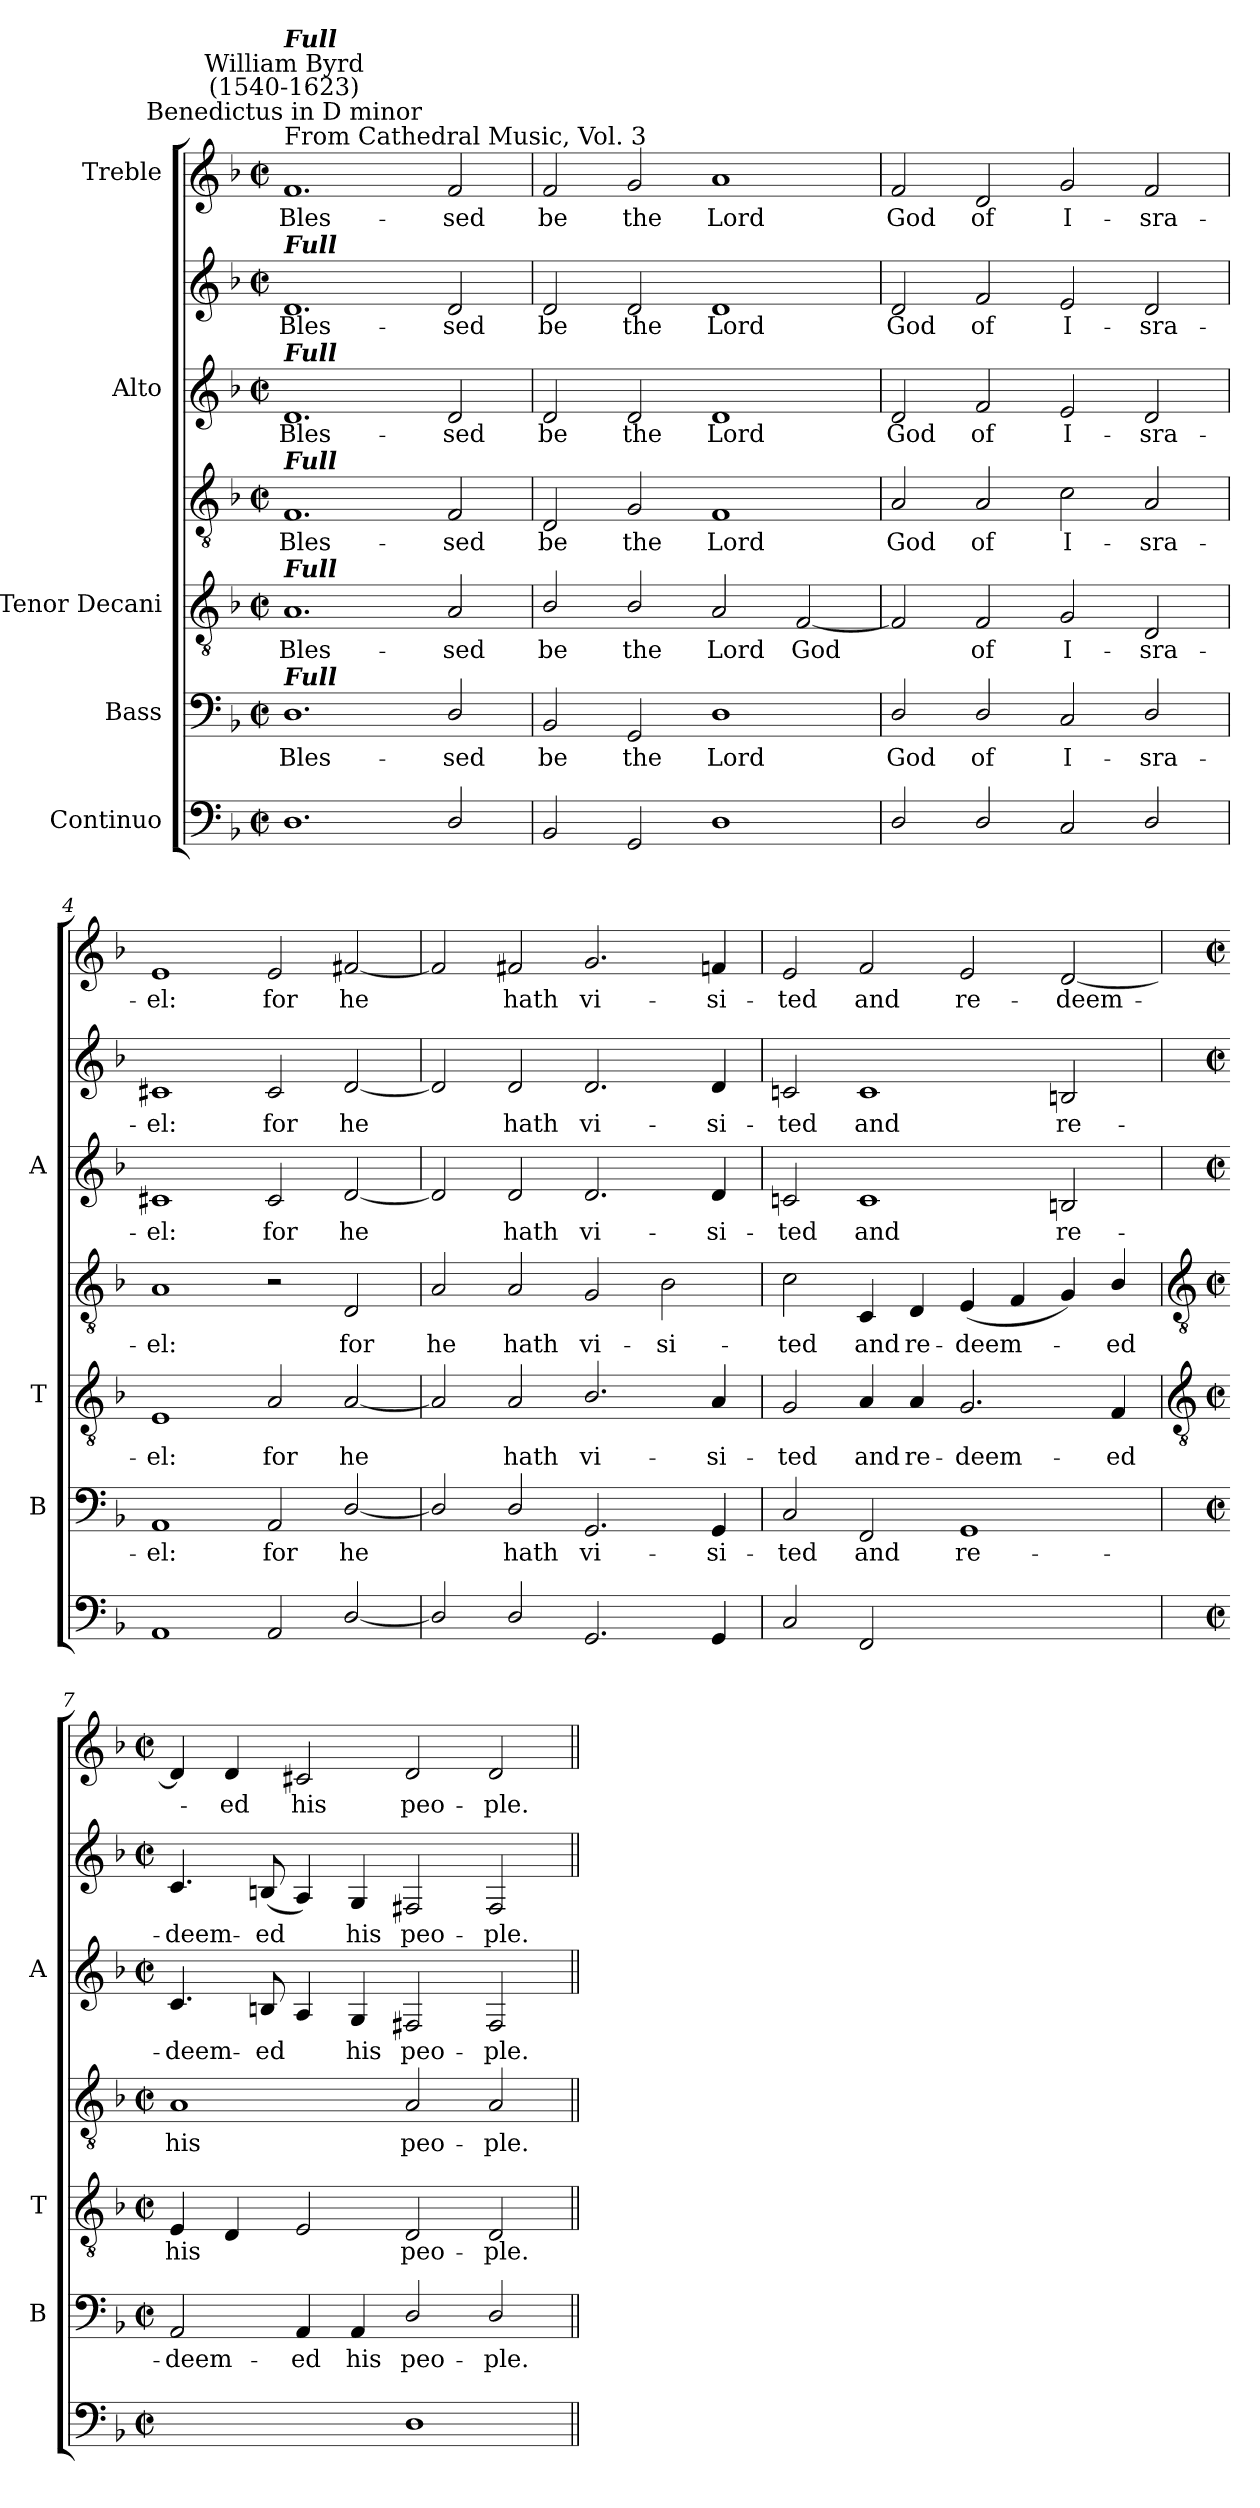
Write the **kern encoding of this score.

**kern	**text	**text	**kern	**text	**kern	**text	**kern	**text	**kern	**text	**kern	**text	**kern	**text
*part5	*part5	*part5	*part4	*part4	*part3	*part3	*part3	*part3	*part2	*part2	*part2	*part2	*part1	*part1
*staff7	*staff7	*staff7	*staff6	*staff6	*staff5	*staff5	*staff4	*staff4	*staff3	*staff3	*staff2	*staff2	*staff1	*staff1
*I"Continuo	*	*	*I"Bass	*	*I"Tenor Decani	*	*	*	*I"Alto	*	*	*	*I"Treble	*
*	*	*	*I'B	*	*I'T	*	*	*	*I'A	*	*	*	*	*
*clefF4	*	*	*clefF4	*	*clefGv2	*	*clefGv2	*	*	*	*clefG2	*	*clefG2	*
*k[b-]	*	*	*k[b-]	*	*k[b-]	*	*k[b-]	*	*k[b-]	*	*k[b-]	*	*k[b-]	*
*F:	*	*	*F:	*	*F:	*	*F:	*	*F:	*	*F:	*	*F:	*
*M4/2	*	*	*M4/2	*	*M4/2	*	*M4/2	*	*M4/2	*	*M4/2	*	*M4/2	*
*met(c|)	*	*	*met(c|)	*	*met(c|)	*	*met(c|)	*	*met(c|)	*	*met(c|)	*	*met(c|)	*
=1	=1	=1	=1	=1	=1	=1	=1	=1	=1	=1	=1	=1	=1	=1
!	!	!	!	!	!	!	!	!	!	!	!	!	!LO:TX:a:t=From Cathedral Music, Vol. 3	!
!	!	!	!	!	!	!	!	!	!	!	!	!	!LO:TX:a:cj:t=Benedictus in D minor	!
!	!	!	!	!	!	!	!	!	!	!	!	!	!LO:TX:a:cj:t=William Byrd\n(1540-1623)	!
!	!	!	!	!	!	!	!	!	!	!	!	!	!LO:TX:a:Bi:t=Full	!
!	!	!	!	!	!	!	!	!	!	!	!LO:TX:a:Bi:t=Full	!	!	!
!	!	!	!	!	!	!	!	!	!LO:TX:a:Bi:t=Full	!	!	!	!	!
!	!	!	!	!	!	!	!LO:TX:a:Bi:t=Full	!	!	!	!	!	!	!
!	!	!	!	!	!LO:TX:a:Bi:t=Full	!	!	!	!	!	!	!	!	!
!	!	!	!LO:TX:a:Bi:t=Full	!	!	!	!	!	!	!	!	!	!	!
!	!	!	!	!LO:LY:b	!	!LO:LY:b	!	!LO:LY:b	!	!LO:LY:b	!	!LO:LY:b	!	!LO:LY:b
1.D	.	.	1.D	Bles-	1.A	Bles-	1.F	Bles-	1.d	Bles-	1.d	Bles-	1.f	Bles-
!	!	!	!	!LO:LY:b	!	!LO:LY:b	!	!LO:LY:b	!	!LO:LY:b	!	!LO:LY:b	!	!LO:LY:b
2D/	.	.	2D/	-sed	2A	-sed	2F	-sed	2d	-sed	2d	-sed	2f	-sed
=2	=2	=2	=2	=2	=2	=2	=2	=2	=2	=2	=2	=2	=2	=2
!	!	!	!	!LO:LY:b	!	!LO:LY:b	!	!LO:LY:b	!	!LO:LY:b	!	!LO:LY:b	!	!LO:LY:b
2BB-	.	.	2BB-	be	2B-/	be	2D	be	2d	be	2d	be	2f	be
!	!	!	!	!LO:LY:b	!	!LO:LY:b	!	!LO:LY:b	!	!LO:LY:b	!	!LO:LY:b	!	!LO:LY:b
2GG	.	.	2GG	the	2B-/	the	2G	the	2d	the	2d	the	2g	the
!	!	!	!	!LO:LY:b	!	!LO:LY:b	!	!LO:LY:b	!	!LO:LY:b	!	!LO:LY:b	!	!LO:LY:b
1D	.	.	1D	Lord	2A	Lord	1F	Lord	1d	Lord	1d	Lord	1a	Lord
!	!	!	!	!	!	!LO:LY:b	!	!	!	!	!	!	!	!
.	.	.	.	.	[2F	God	.	.	.	.	.	.	.	.
=3	=3	=3	=3	=3	=3	=3	=3	=3	=3	=3	=3	=3	=3	=3
!	!	!	!	!LO:LY:b	!	!	!	!LO:LY:b	!	!LO:LY:b	!	!LO:LY:b	!	!LO:LY:b
2D/	.	.	2D/	God	2F]	.	2A	God	2d	God	2d	God	2f	God
!	!	!	!	!LO:LY:b	!	!LO:LY:b	!	!LO:LY:b	!	!LO:LY:b	!	!LO:LY:b	!	!LO:LY:b
2D/	.	.	2D/	of	2F	-of	2A	of	2f	of	2f	of	2d	of
!	!	!	!	!LO:LY:b	!	!LO:LY:b	!	!LO:LY:b	!	!LO:LY:b	!	!LO:LY:b	!	!LO:LY:b
2C	.	.	2C	I-	2G	I-	2c	I-	2e	I-	2e	I-	2g	I-
!	!	!	!	!LO:LY:b	!	!LO:LY:b	!	!LO:LY:b	!	!LO:LY:b	!	!LO:LY:b	!	!LO:LY:b
2D/	.	.	2D/	-sra-	2D	-sra-	2A	-sra-	2d	-sra-	2d	-sra-	2f	-sra-
=4	=4	=4	=4	=4	=4	=4	=4	=4	=4	=4	=4	=4	=4	=4
!	!	!	!	!LO:LY:b	!	!LO:LY:b	!	!LO:LY:b	!	!LO:LY:b	!	!LO:LY:b	!	!LO:LY:b
1AA	.	.	1AA	-el:	1E	el:	1A	-el:	1c#X	-el:	1c#X	-el:	1e	-el:
!	!	!	!	!LO:LY:b	!	!LO:LY:b	!	!	!	!LO:LY:b	!	!LO:LY:b	!	!LO:LY:b
2AA	.	.	2AA	for	2A	for	2r	.	2c#	for	2c#	for	2e	for
!	!	!	!	!LO:LY:b	!	!LO:LY:b	!	!LO:LY:b	!	!LO:LY:b	!	!LO:LY:b	!	!LO:LY:b
[2D/	.	.	[2D/	he	[2A	he	2D	for	[2d	he	[2d	he	[2f#X	he
=5	=5	=5	=5	=5	=5	=5	=5	=5	=5	=5	=5	=5	=5	=5
!	!	!	!	!	!	!	!	!LO:LY:b	!	!	!	!	!	!
2D/]	.	.	2D/]	.	2A]	.	2A	he	2d]	.	2d]	.	2f#]	.
!	!	!	!	!LO:LY:b	!	!LO:LY:b	!	!LO:LY:b	!	!LO:LY:b	!	!LO:LY:b	!	!LO:LY:b
2D/	.	.	2D/	hath	2A	-hath	2A	hath	2d	hath	2d	hath	2f#	hath
!	!	!	!	!LO:LY:b	!	!LO:LY:b	!	!LO:LY:b	!	!LO:LY:b	!	!LO:LY:b	!	!LO:LY:b
2.GG	.	.	2.GG	vi-	2.B-/	vi-	2G	vi-	2.d	vi-	2.d	vi-	2.g	vi-
!	!	!	!	!	!	!	!	!LO:LY:b	!	!	!	!	!	!
.	.	.	.	.	.	.	2B-	-si-	.	.	.	.	.	.
!	!	!	!	!LO:LY:b	!	!LO:LY:b	!	!	!	!LO:LY:b	!	!LO:LY:b	!	!LO:LY:b
4GG	.	.	4GG	-si-	4A	-si-	.	.	4d	-si-	4d	-si-	4fn	-si-
=6	=6	=6	=6	=6	=6	=6	=6	=6	=6	=6	=6	=6	=6	=6
!	!	!	!	!LO:LY:b	!	!LO:LY:b	!	!LO:LY:b	!	!LO:LY:b	!	!LO:LY:b	!	!LO:LY:b
2C	.	.	2C	-ted	2G	ted	2c	-ted	2cn	-ted	2cn	-ted	2e	-ted
!	!	!	!	!LO:LY:b	!	!LO:LY:b	!	!LO:LY:b	!	!LO:LY:b	!	!LO:LY:b	!	!LO:LY:b
2FF	.	.	2FF	and	4A	and	4C	and	1c	and	1c	and	2f	and
!	!	!	!	!	!	!LO:LY:b	!	!LO:LY:b	!	!	!	!	!	!
.	.	.	.	.	4A	re-	4D	re-	.	.	.	.	.	.
!	!LO:LY:b	!LO:LY:b	!	!LO:LY:b	!	!LO:LY:b	!	!LO:LY:b	!	!	!	!	!	!LO:LY:b
[2GGyy	6	4	1GG	re-	2.G	-deem-	(<4E	-deem-	.	.	.	.	2e	re-
.	.	.	.	.	.	.	4F	.	.	.	.	.	.	.
!	!LO:LY:b	!LO:LY:b	!	!	!	!	!	!	!	!LO:LY:b	!	!LO:LY:b	!	!LO:LY:b
4GGyy_	5	3	.	.	.	.	4G)	.	2Bn	re-	2Bn	re-	[2d	-deem-
!	!	!LO:LY:b	!	!	!	!LO:LY:b	!	!LO:LY:b	!	!	!	!	!	!
4GGyy]	.	3	.	.	4F	-ed	4B-/	ed	.	.	.	.	.	.
!!LO:LB:g=z
=7	=7	=7	=7	=7	=7	=7	=7	=7	=7	=7	=7	=7	=7	=7
*	*	*	*	*	*clefGv2	*	*clefGv2	*	*	*	*	*	*	*
*M4/2	*	*	*M4/2	*	*M4/2	*	*M4/2	*	*M4/2	*	*M4/2	*	*M4/2	*
*met(c|)	*	*	*met(c|)	*	*met(c|)	*	*met(c|)	*	*met(c|)	*	*met(c|)	*	*met(c|)	*
!	!LO:LY:b	!	!	!LO:LY:b	!	!LO:LY:b	!	!LO:LY:b	!	!LO:LY:b	!	!LO:LY:b	!	!
[2AAyy	4	.	2AA	-deem-	4E	his	1A	his	4.c	-deem-	4.c	-deem-	4d]	.
!	!	!	!	!	!	!	!	!	!	!	!	!	!	!LO:LY:b
.	.	.	.	.	4D	.	.	.	.	.	.	.	4d	ed
!	!	!	!	!	!	!	!	!	!	!LO:LY:b	!	!LO:LY:b	!	!
.	.	.	.	.	.	.	.	.	8BnL	-ed	(<8BnL	-ed	.	.
!	!LO:LY:b	!	!	!LO:LY:b	!	!	!	!	!	!	!	!	!	!LO:LY:b
2AAyy]	3	.	4AA	-ed	2E	.	.	.	4A	.	4A)	.	2c#X	his
!	!	!	!	!LO:LY:b	!	!	!	!	!	!LO:LY:b	!	!LO:LY:b	!	!
.	.	.	4AA	his	.	.	.	.	4G	his	4G	his	.	.
!	!	!	!	!LO:LY:b	!	!LO:LY:b	!	!LO:LY:b	!	!LO:LY:b	!	!LO:LY:b	!	!LO:LY:b
1D/	.	.	2D/	peo-	2D	peo-	2A	peo-	2F#X	peo-	2F#X	peo-	2d	peo-
!	!	!	!	!LO:LY:b	!	!LO:LY:b	!	!LO:LY:b	!	!LO:LY:b	!	!LO:LY:b	!	!LO:LY:b
.	.	.	2D/	-ple.	2D	-ple.	2A	-ple.	2F#	-ple.	2F#	-ple.	2d	-ple.
=||	=||	=||	=||	=||	=||	=||	=||	=||	=||	=||	=||	=||	=||	=||
*-	*-	*-	*-	*-	*-	*-	*-	*-	*-	*-	*-	*-	*-	*-
